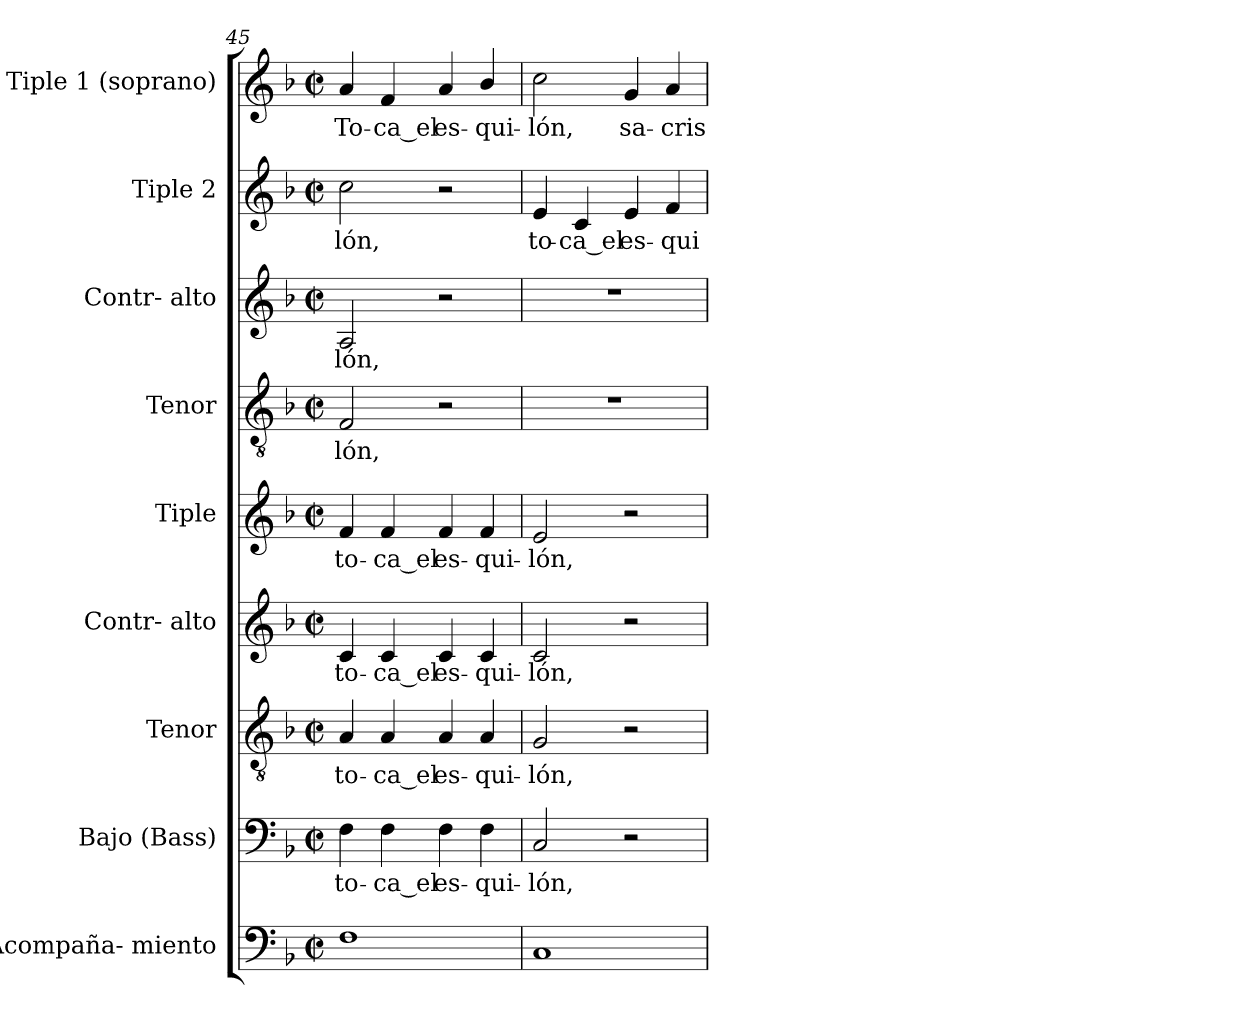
**kern	**kern	**text	**kern	**text	**kern	**text	**kern	**text	**kern	**text	**kern	**text	**kern	**text	**kern	**text
*part9	*part8	*part8	*part7	*part7	*part6	*part6	*part5	*part5	*part4	*part4	*part3	*part3	*part2	*part2	*part1	*part1
*staff9	*staff8	*staff8	*staff7	*staff7	*staff6	*staff6	*staff5	*staff5	*staff4	*staff4	*staff3	*staff3	*staff2	*staff2	*staff1	*staff1
*I"Acompaña- miento	*I"Bajo (Bass)	*	*I"Tenor	*	*I"Contr- alto	*	*I"Tiple	*	*I"Tenor	*	*I"Contr- alto	*	*I"Tiple 2	*	*I"Tiple 1 (soprano)	*
*I'Cont.	*I'B.	*	*I'T.	*	*I'A.	*	*	*	*I'T.	*	*I'A.	*	*	*	*I'S.	*
*clefF4	*clefF4	*	*clefGv2	*	*clefG2	*	*clefG2	*	*clefGv2	*	*clefG2	*	*clefG2	*	*clefG2	*
*	*	*	*ITrd7c12	*	*	*	*	*	*ITrd7c12	*	*	*	*	*	*	*
*k[b-]	*k[b-]	*	*k[b-]	*	*k[b-]	*	*k[b-]	*	*k[b-]	*	*k[b-]	*	*k[b-]	*	*k[b-]	*
*F:	*F:	*	*F:	*	*F:	*	*F:	*	*F:	*	*F:	*	*F:	*	*F:	*
*M2/2	*M2/2	*	*M2/2	*	*M2/2	*	*M2/2	*	*M2/2	*	*M2/2	*	*M2/2	*	*M2/2	*
*met(c|)	*met(c|)	*	*met(c|)	*	*met(c|)	*	*met(c|)	*	*met(c|)	*	*met(c|)	*	*met(c|)	*	*met(c|)	*
=45	=45	=45	=45	=45	=45	=45	=45	=45	=45	=45	=45	=45	=45	=45	=45	=45
!	!	!LO:LY:b:color=#000000	!	!	!	!	!	!	!	!	!	!	!	!	!	!
!	!	!	!	!LO:LY:b:color=#000000	!	!	!	!	!	!	!	!	!	!	!	!
!	!	!	!	!	!	!LO:LY:b:color=#000000	!	!	!	!	!	!	!	!	!	!
!	!	!	!	!	!	!	!	!LO:LY:b:color=#000000	!	!	!	!	!	!	!	!
!	!	!	!	!	!	!	!	!	!	!LO:LY:b:color=#000000	!	!	!	!	!	!
!	!	!	!	!	!	!	!	!	!	!	!	!LO:LY:b:color=#000000	!	!	!	!
!	!	!	!	!	!	!	!	!	!	!	!	!	!	!LO:LY:b:color=#000000	!	!
!	!	!	!	!	!	!	!	!	!	!	!	!	!	!	!	!LO:LY:b:color=#000000
1Fi	4Fi\	to-	4AAi/	to-	4ci/	to-	4fi/	to-	2FFi/	-lón,	2Ai/	-lón,	2cci\	lón,	4ai/	To-
!	!	!LO:LY:b:color=#000000	!	!	!	!	!	!	!	!	!	!	!	!	!	!
!	!	!	!	!LO:LY:b:color=#000000	!	!	!	!	!	!	!	!	!	!	!	!
!	!	!	!	!	!	!LO:LY:b:color=#000000	!	!	!	!	!	!	!	!	!	!
!	!	!	!	!	!	!	!	!LO:LY:b:color=#000000	!	!	!	!	!	!	!	!
!	!	!	!	!	!	!	!	!	!	!	!	!	!	!	!	!LO:LY:b:color=#000000
.	4Fi\	-ca_el	4AAi/	-ca_el	4ci/	-ca_el	4fi/	-ca_el	.	.	.	.	.	.	4fi/	-ca_el
!	!	!LO:LY:b:color=#000000	!	!	!	!	!	!	!	!	!	!	!	!	!	!
!	!	!	!	!LO:LY:b:color=#000000	!	!	!	!	!	!	!	!	!	!	!	!
!	!	!	!	!	!	!LO:LY:b:color=#000000	!	!	!	!	!	!	!	!	!	!
!	!	!	!	!	!	!	!	!LO:LY:b:color=#000000	!	!	!	!	!	!	!	!
!	!	!	!	!	!	!	!	!	!	!	!	!	!	!	!	!LO:LY:b:color=#000000
.	4Fi\	es-	4AAi/	es-	4ci/	es-	4fi/	es-	2r	.	2r	.	2r	.	4ai/	es-
!	!	!LO:LY:b:color=#000000	!	!	!	!	!	!	!	!	!	!	!	!	!	!
!	!	!	!	!LO:LY:b:color=#000000	!	!	!	!	!	!	!	!	!	!	!	!
!	!	!	!	!	!	!LO:LY:b:color=#000000	!	!	!	!	!	!	!	!	!	!
!	!	!	!	!	!	!	!	!LO:LY:b:color=#000000	!	!	!	!	!	!	!	!
!	!	!	!	!	!	!	!	!	!	!	!	!	!	!	!	!LO:LY:b:color=#000000
.	4Fi\	-qui-	4AAi/	-qui-	4ci/	-qui-	4fi/	-qui-	.	.	.	.	.	.	4b-i/	-qui-
=46	=46	=46	=46	=46	=46	=46	=46	=46	=46	=46	=46	=46	=46	=46	=46	=46
!	!	!LO:LY:b:color=#000000	!	!	!	!	!	!	!	!	!	!	!	!	!	!
!	!	!	!	!LO:LY:b:color=#000000	!	!	!	!	!	!	!	!	!	!	!	!
!	!	!	!	!	!	!LO:LY:b:color=#000000	!	!	!	!	!	!	!	!	!	!
!	!	!	!	!	!	!	!	!LO:LY:b:color=#000000	!	!	!	!	!	!	!	!
!	!	!	!	!	!	!	!	!	!	!	!	!	!	!LO:LY:b:color=#000000	!	!
!	!	!	!	!	!	!	!	!	!	!	!	!	!	!	!	!LO:LY:b:color=#000000
1Ci	2Ci/	-lón,	2GGi/	-lón,	2ci/	-lón,	2ei/	-lón,	1r	.	1r	.	4ei/	to-	2cci\	-lón,
!	!	!	!	!	!	!	!	!	!	!	!	!	!	!LO:LY:b:color=#000000	!	!
.	.	.	.	.	.	.	.	.	.	.	.	.	4ci/	-ca_el	.	.
!	!	!	!	!	!	!	!	!	!	!	!	!	!	!LO:LY:b:color=#000000	!	!
!	!	!	!	!	!	!	!	!	!	!	!	!	!	!	!	!LO:LY:b:color=#000000
.	2r	.	2r	.	2r	.	2r	.	.	.	.	.	4ei/	es-	4gi/	sa-
!	!	!	!	!	!	!	!	!	!	!	!	!	!	!LO:LY:b:color=#000000	!	!
!	!	!	!	!	!	!	!	!	!	!	!	!	!	!	!	!LO:LY:b:color=#000000
.	.	.	.	.	.	.	.	.	.	.	.	.	4fi/	-qui-	4ai/	-cris-
=	=	=	=	=	=	=	=	=	=	=	=	=	=	=	=	=
*-	*-	*-	*-	*-	*-	*-	*-	*-	*-	*-	*-	*-	*-	*-	*-	*-
